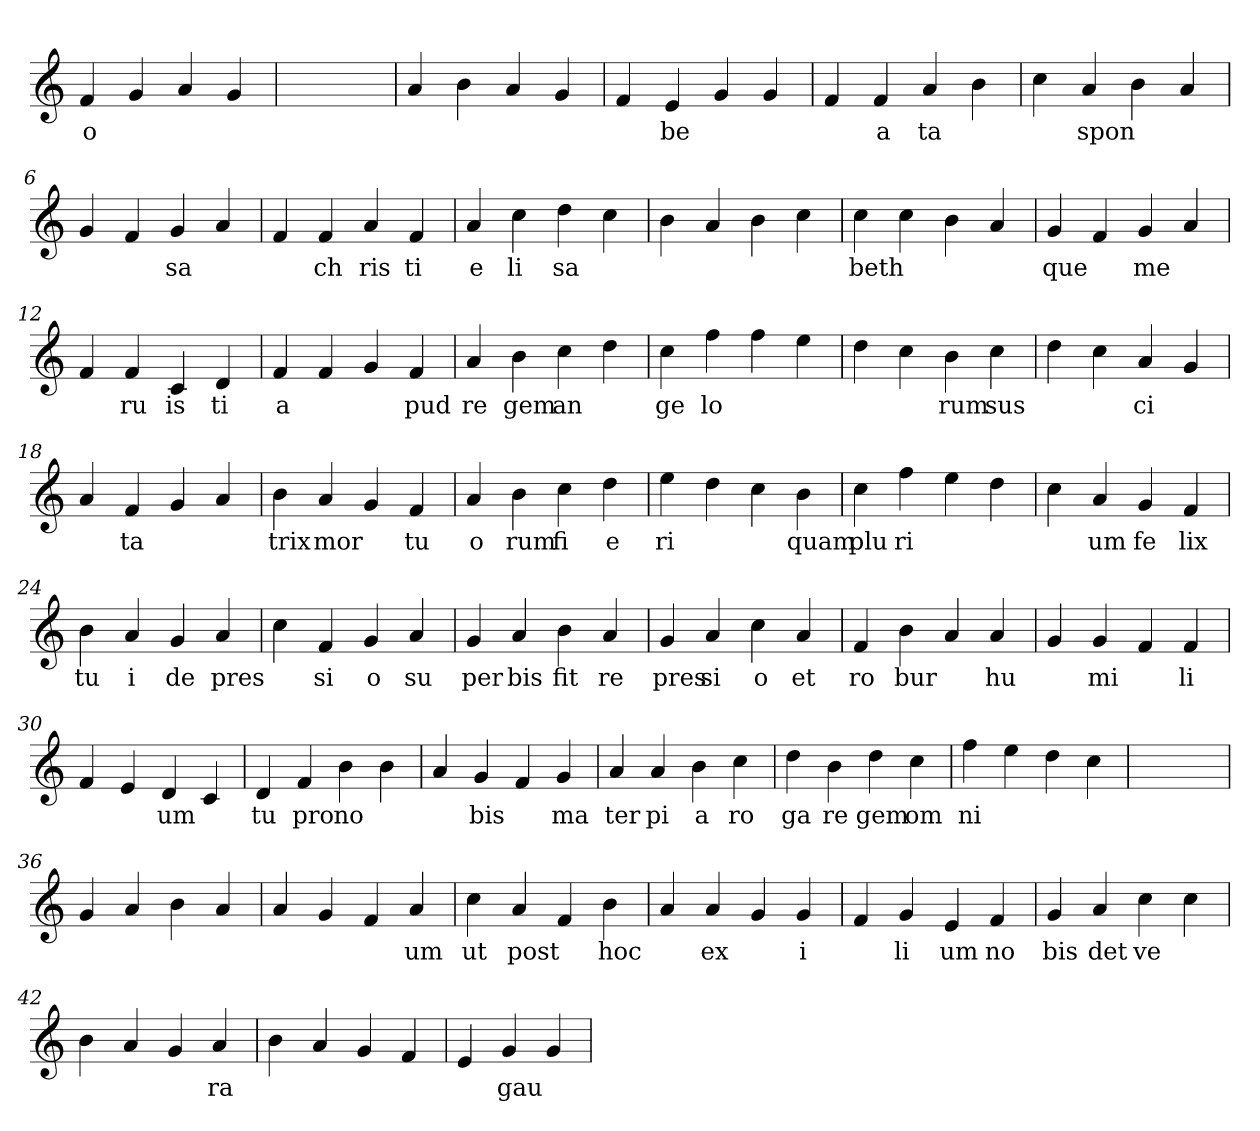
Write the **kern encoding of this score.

**kern	**text
*part1	*part1
*staff1	*staff1
*clefG2	*
=1	=1
4f	o
4g	.
4a	.
4g	.
=2	=2
1ryy	.
=2	=2
4a	.
4b	.
4a	.
4g	.
=3	=3
4f	.
4e	be
4g	.
4g	.
=4	=4
4f	.
4f	a
4a	ta
4b	.
=5	=5
4cc	.
4a	spon
4b	.
4a	.
=6	=6
4g	.
4f	.
4g	sa
4a	.
=7	=7
4f	.
4f	ch
4a	ris
4f	ti
=8	=8
4a	e
4cc	li
4dd	sa
4cc	.
=9	=9
4b	.
4a	.
4b	.
4cc	.
=10	=10
4cc	beth
4cc	.
4b	.
4a	.
=11	=11
4g	que
4f	.
4g	me
4a	.
=12	=12
4f	.
4f	ru
4c	is
4d	ti
=13	=13
4f	a
4f	.
4g	.
4f	pud
=14	=14
4a	re
4b	gem
4cc	an
4dd	.
=15	=15
4cc	ge
4ff	lo
4ff	.
4ee	.
=16	=16
4dd	.
4cc	.
4b	rum
4cc	sus
=17	=17
4dd	.
4cc	.
4a	ci
4g	.
=18	=18
4a	.
4f	ta
4g	.
4a	.
=19	=19
4b	trix
4a	mor
4g	.
4f	tu
=20	=20
4a	o
4b	rum
4cc	fi
4dd	e
=21	=21
4ee	ri
4dd	.
4cc	.
4b	quam
=22	=22
4cc	plu
4ff	ri
4ee	.
4dd	.
=23	=23
4cc	.
4a	um
4g	fe
4f	lix
=24	=24
4b	tu
4a	i
4g	de
4a	pres
=25	=25
4cc	.
4f	si
4g	o
4a	su
=26	=26
4g	per
4a	bis
4b	fit
4a	re
=27	=27
4g	pres
4a	si
4cc	o
4a	et
=28	=28
4f	ro
4b	bur
4a	.
4a	hu
=29	=29
4g	.
4g	mi
4f	.
4f	li
=30	=30
4f	.
4e	.
4d	um
4c	.
=31	=31
4d	tu
4f	pro
4b	no
4b	.
=32	=32
4a	.
4g	bis
4f	.
4g	ma
=33	=33
4a	ter
4a	pi
4b	a
4cc	ro
=34	=34
4dd	ga
4b	re
4dd	gem
4cc	om
=35	=35
4ff	ni
4ee	.
4dd	.
4cc	.
=36	=36
1ryy	.
=36	=36
4g	.
4a	.
4b	.
4a	.
=37	=37
4a	.
4g	.
4f	.
4a	um
=38	=38
4cc	ut
4a	post
4f	.
4b	hoc
=39	=39
4a	.
4a	ex
4g	.
4g	i
=40	=40
4f	.
4g	li
4e	um
4f	no
=41	=41
4g	bis
4a	det
4cc	ve
4cc	.
=42	=42
4b	.
4a	.
4g	.
4a	ra
=43	=43
4b	.
4a	.
4g	.
4f	.
=44	=44
4e	.
4g	gau
4g	.
=	=
*-	*-
